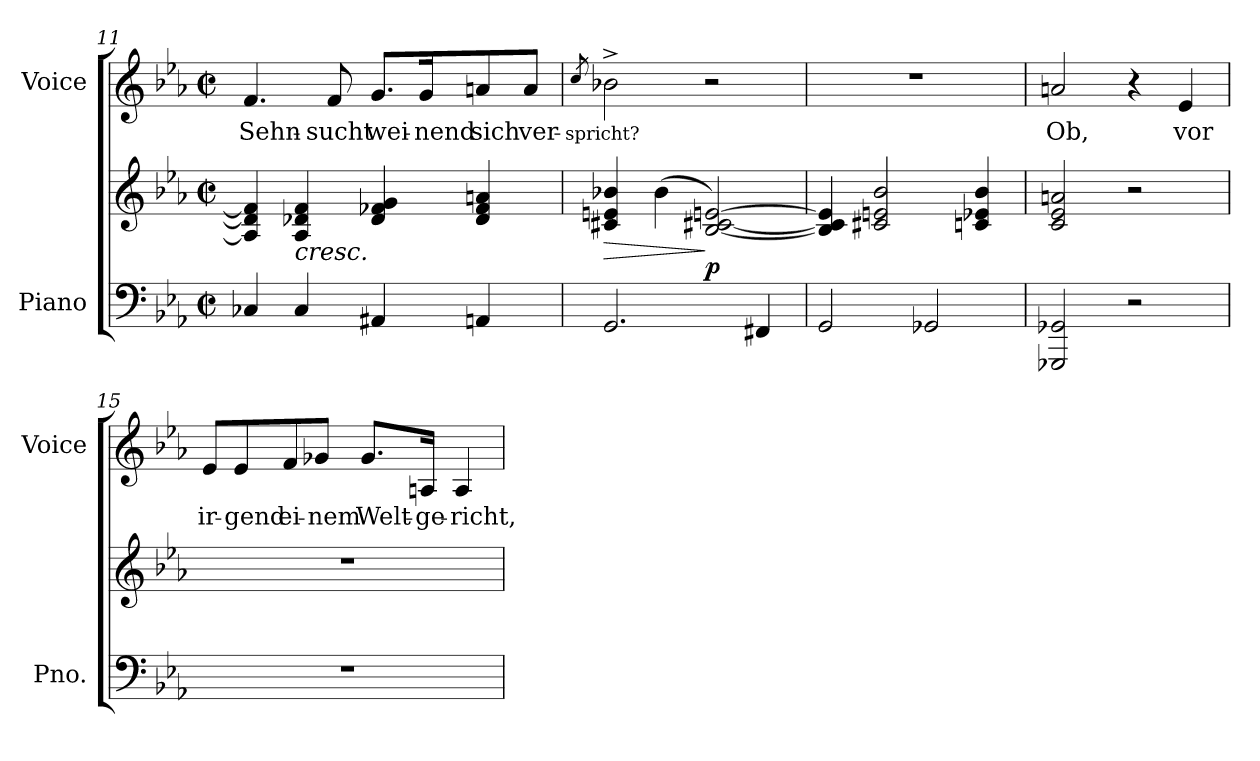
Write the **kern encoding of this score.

**kern	**kern	**dynam	**kern	**text
*part2	*part2	*part2	*part1	*part1
*staff3	*staff2	*staff2/3	*staff1	*staff1
*I"Piano	*	*	*I"Voice	*
*I'Pno.	*	*	*I'Voice	*
*clefF4	*clefG2	*	*clefG2	*
*k[b-e-a-]	*k[b-e-a-]	*	*k[b-e-a-]	*
*E-:	*E-:	*	*E-:	*
*M2/2	*M2/2	*	*M2/2	*
*met(c|)	*met(c|)	*	*met(c|)	*
=11	=11	=11	=11	=11
!	!	!	!	!LO:LY:b:color=#000000
4C-Xi/	4A-i/] 4d-i] 4fi]	.	4.fi/	Sehn-
!	!LO:TX:b:i:t=cresc.	!	!	!
4C-i/	4A-i/ 4d-Xi 4fi	.	.	.
!	!	!	!	!LO:LY:b:color=#000000
.	.	.	8fi/	-sucht
!	!	!	!	!LO:LY:b:color=#000000
4AA#Xi/	4d-i/ 4f-Xi 4gi	.	8.gi/L	wei-
!	!	!	!	!LO:LY:b:color=#000000
.	.	.	16gi/K	-nend
!	!	!	!	!LO:LY:b:color=#000000
4AAni/	4d-i/ 4f-i 4ani	.	8ani/	sich
!	!	!	!	!LO:LY:b:color=#000000
.	.	.	8ai/J	ver-
=12	=12	=12	=12	=12
!	!	!	!	!LO:LY:b:color=#000000
.	.	.	8qcci/	-spricht?
!	!	!LO:HP:b	!	!
2.GGi/	4c#Xi/ 4eni 4b-Xi	>	2b-X^i\	.
.	(4b-i\	.	.	.
.	[<2B-i/ [>2c#Xi [>2eni)	] p	2r	.
4FF#Xi/	.	.	.	.
!!LO:LB:g=z
=13	=13	=13	=13	=13
2GGi/	4B-i/] 4c#i] 4ei]	.	1r	.
.	2c#Xi/ 2eni 2b-i	.	.	.
2GG-Xi/	.	.	.	.
.	4cni/ 4e-Xi 4b-i	.	.	.
=14	=14	=14	=14	=14
!	!	!	!	!LO:LY:b:color=#000000
2GGG-Xi/ 2GG-Xi	2ci/ 2e-i 2ani	.	2ani/	Ob,
2r	2r	.	4r	.
!	!	!	!	!LO:LY:b:color=#000000
.	.	.	4e-i/	vor
=15	=15	=15	=15	=15
!	!	!	!	!LO:LY:b:color=#000000
1r	1r	.	8e-i/L	ir-
!	!	!	!	!LO:LY:b:color=#000000
.	.	.	8e-i/	-gend
!	!	!	!	!LO:LY:b:color=#000000
.	.	.	8fi/	ei-
!	!	!	!	!LO:LY:b:color=#000000
.	.	.	8g-Xi/J	-nem
!	!	!	!	!LO:LY:b:color=#000000
.	.	.	8.g-i/L	Welt-
!	!	!	!	!LO:LY:b:color=#000000
.	.	.	16Ani/Jk	-ge-
!	!	!	!	!LO:LY:b:color=#000000
.	.	.	4Ai/	-richt,
=	=	=	=	=
*-	*-	*-	*-	*-
